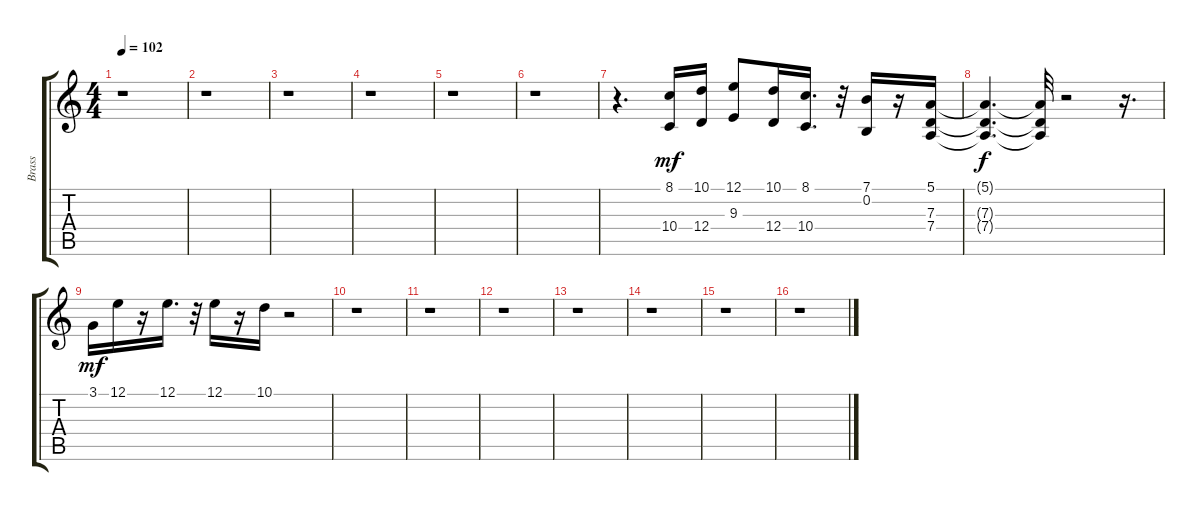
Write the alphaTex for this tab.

\track ("Brass" "Brass") {instrument brasssection}
\staff {score tabs}
\tuning (E4 B3 G3 D3 A2 E2) {hide}
\ts (4 4)
\tempo 102
\clef g2
\ks c
r.1{dy mf} |
r.1 |
r.1 |
r.1 |
r.1 |
r.1 |
r.4{d} (8.1 10.4).16 (10.1 12.4).16 (12.1 9.3).8 (10.1 12.4).16 (8.1 10.4).16{d} r.32 (7.1 0.2).16 r.16 (5.1 7.3 7.4).16 |
(5.1{t} 7.3{t} 7.4{t}).4{d dy f} (5.1{t} 7.3{t} 7.4{t}).32 r.2 r.16{d} |
3.1.16{dy mf} 12.1.16 r.16 12.1.16{d} r.32 12.1.16 r.16 10.1.16 r.2 |
r.1 |
r.1 |
r.1 |
r.1 |
r.1 |
r.1 |
r.1
